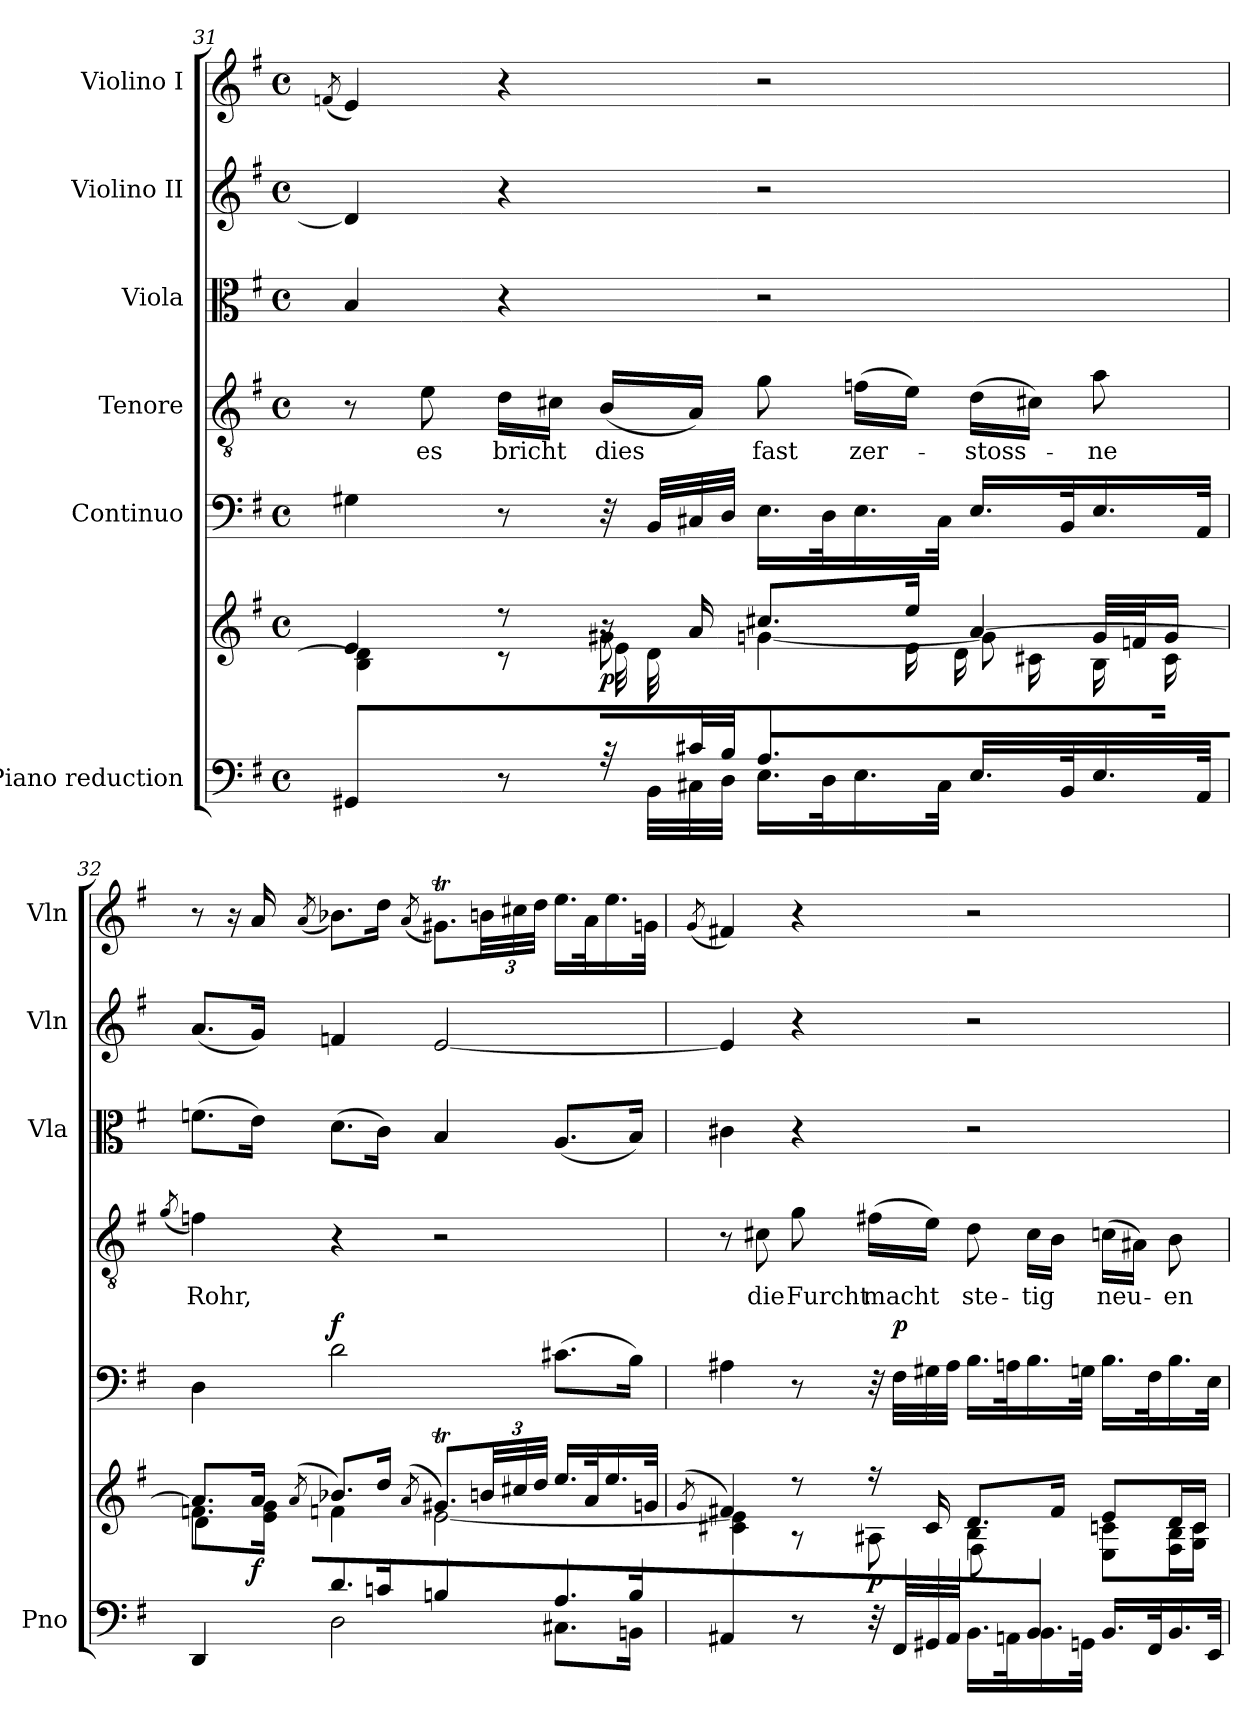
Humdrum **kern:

**kern	**kern	**dynam	**kern	**dynam	**kern	**text	**kern	**kern	**kern
*part6	*part6	*part6	*part5	*part5	*part4	*part4	*part3	*part2	*part1
*staff7	*staff6	*staff6/7	*staff5	*staff5	*staff4	*staff4	*staff3	*staff2	*staff1
*I"Piano reduction	*	*	*I"Continuo	*	*I"Tenore	*	*I"Viola	*I"Violino II	*I"Violino I
*I'Pno	*	*	*	*	*	*	*I'Vla	*I'Vln	*I'Vln
*clefF4	*clefG2	*	*clefF4	*	*clefGv2	*	*clefC3	*clefG2	*clefG2
*k[f#]	*k[f#]	*	*k[f#]	*	*k[f#]	*	*k[f#]	*k[f#]	*k[f#]
*M4/4	*M4/4	*	*M4/4	*	*M4/4	*	*M4/4	*M4/4	*M4/4
*met(c)	*met(c)	*	*met(c)	*	*met(c)	*	*met(c)	*met(c)	*met(c)
=31	=31	=31	=31	=31	=31	=31	=31	=31	=31
.	.	.	.	.	.	.	.	.	(<8qfn/
*^	*^	*	*	*	*	*	*	*	*
*	*	*	*^	*	*	*	*	*	*	*	*
4GG#X/	4ryy	4e/	4B\ 4d\]	4.ryy	.	4G#X\	.	8r	.	4B/	4d/]	4e/)
!	!	!	!	!	!	!	!	!	!LO:LY:b	!	!	!
.	.	.	.	.	.	.	.	8e\	es	.	.	.
!	!	!	!	!	!	!	!	!	!LO:LY:b	!	!	!
8r	8ryy	8r	8r	.	.	8r	.	16d\LL	bricht	4r	4r	4r
.	.	.	.	.	.	.	.	16c#X\JJ	.	.	.	.
!	!	!	!	!	!LO:DY:b	!	!	!	!LO:LY:b	!	!	!
16ryy	32rA	16r	8g#X\	32e\LLL	p	32r	.	(<16B/LL	dies	.	.	.
.	32BB\LLL	.	.	32d\	.	32BB/LLL	.	.	.	.	.	.
32c#X/	32C#i\	16a/	.	4ryy	.	32C#X/	.	16A/JJ)	.	.	.	.
32B/JJJ	32D\JJJ	.	.	.	.	32D/JJJ	.	.	.	.	.	.
!	!	!	!	!	!	!	!	!	!LO:LY:b	!	!	!
8.A/L	16.E\LL	8.cc#X/L	[4gn\	.	.	16.E\LL	.	8g\	fast	2r	2r	2r
.	32D\K	.	.	.	.	32D\K	.	.	.	.	.	.
!	!	!	!	!	!	!	!	!	!LO:LY:b	!	!	!
.	16.E\	.	.	.	.	16.E\	.	(>16fn\LL	zer-	.	.	.
4ryy	.	16ee/Jk	.	16e\Jk	.	.	.	16e\JJ)	.	.	.	.
.	32C#\JJk	.	.	.	.	32C#\JJk	.	.	.	.	.	.
!	!	!	!	!	!	!	!	!	!LO:LY:b	!	!	!
.	16.E/LL	[4a/	8g\]	16d\LL	.	16.E/LL	.	(>16d\LL	-stoss-	.	.	.
.	.	.	.	16c#X\	.	.	.	16c#X\JJ)	.	.	.	.
.	32BB/K	.	.	.	.	32BB/K	.	.	.	.	.	.
!	!	!	!	!	!	!	!	!	!LO:LY:b	!	!	!
.	16.E/	.	32g/LLL	16B\	.	16.E/	.	8a\	-ne	.	.	.
.	.	.	32fn/J	.	.	.	.	.	.	.	.	.
16ryy	.	.	16g/JJ	16c#\JJ	.	.	.	.	.	.	.	.
.	32AA/JJk	.	.	.	.	32AA/JJk	.	.	.	.	.	.
!!LO:PB:g=z
=32	=32	=32	=32	=32	=32	=32	=32	=32	=32	=32	=32	=32
.	.	.	.	.	.	.	.	(<8qg/	.	.	.	.
!	!	!	!	!	!	!	!	!	!LO:LY:b	!	!	!
4ryy	4DD/	8.a/L]	8.fn\L	4d\	.	4D\	.	4fn\)	Rohr,	(>8.fn\L	(<8.a/L	8r
.	.	.	.	.	.	.	.	.	.	.	.	16r
!	!	!	!	!	!LO:DY:b	!	!	!	!	!	!	!
.	.	16a/Jk	16e\ 16g\Jk	.	f	.	.	.	.	16e\Jk)	16g/Jk)	16a/
.	.	(>8qa/	.	.	.	.	.	.	.	.	.	(<8qa/
!	!	!	!	!	!	!	!LO:DY:a	!	!	!	!	!
8.d/L	2D\	8.b-X/L)	4fn\	2.ryy	.	2d\	f	4r	.	(>8.d\L	4fn/	8.b-X\L)
16cn/Jk	.	16dd/Jk	.	.	.	.	.	.	.	16c\Jk)	.	16dd\Jk
.	.	(>8qa/	.	.	.	.	.	.	.	.	.	(<8qa/
4Bn/	.	8.g#Xt/L)	[2e\	.	.	.	.	2r	.	4B/	[2e/	8.g#Xt\L)
*	*	*Xbrackettup	*	*	*	*	*	*	*	*	*	*Xbrackettup
.	.	48bn/LL	.	.	.	.	.	.	.	.	.	48bn\LL
.	.	48cc#X/	.	.	.	.	.	.	.	.	.	48cc#X\
.	.	48dd/JJJ	.	.	.	.	.	.	.	.	.	48dd\JJJ
8.A/L	8.C#X\L	16.ee/LL	.	.	.	(>8.c#X\L	.	.	.	(<8.A/L	.	16.ee\LL
.	.	32a/K	.	.	.	.	.	.	.	.	.	32a\K
.	.	16.ee/	.	.	.	.	.	.	.	.	.	16.ee\
16B/Jk	16BBn\Jk	.	.	.	.	16B\Jk)	.	.	.	16B/Jk)	.	.
.	.	32gn/JJk	.	.	.	.	.	.	.	.	.	32gn\JJk
=33	=33	=33	=33	=33	=33	=33	=33	=33	=33	=33	=33	=33
.	.	(>8qg/	.	.	.	.	.	.	.	.	.	(<8qg/
4AA#X/	4ryy	4f#X/)	4c#X\ 4e\]	2ryy	.	4A#X\	.	8r	.	4c#X\	4e/]	4f#X/)
!	!	!	!	!	!	!	!	!	!LO:LY:b	!	!	!
.	.	.	.	.	.	.	.	8c#X\	die	.	.	.
!	!	!	!	!	!	!	!	!	!LO:LY:b	!	!	!
8r	8ryy	8r	8r	.	.	8r	.	8g\	Furcht	4r	4r	4r
!	!	!	!	!	!LO:DY:b	!	!	!	!LO:LY:b	!	!	!
32r	32ryy	16r	8A#X\	.	p	32r	.	(>16f#X\LL	macht	.	.	.
!	!	!	!	!	!	!	!LO:DY:a	!	!	!	!	!
32FF#/LLL	32ryy	.	.	.	.	32F#\LLL	p	.	.	.	.	.
32GG#X/	16ryy	16c#/	.	.	.	32G#X\	.	16e\JJ)	.	.	.	.
32AA#/JJJ	.	.	.	.	.	32A#\JJJ	.	.	.	.	.	.
!	!	!	!	!	!	!	!	!	!LO:LY:b	!	!	!
8ryy	16.BB\LL	8.d/L	4B\	8F#\L	.	16.B\LL	.	8d\	ste-	2r	2r	2r
.	32AAn\K	.	.	.	.	32An\K	.	.	.	.	.	.
!	!	!	!	!	!	!	!	!	!LO:LY:b	!	!	!
8BB/J	16.BB\	.	.	4.ryy	.	16.B\	.	16c#\LL	-tig	.	.	.
.	.	16f#/Jk	.	.	.	.	.	16B\JJ	.	.	.	.
.	32GGn\JJk	.	.	.	.	32Gn\JJk	.	.	.	.	.	.
!	!	!	!	!	!	!	!	!	!LO:LY:b	!	!	!
4ryy	16.BB/LL	8e/L	8E\ 8cn\L	.	.	16.B\LL	.	(>16cn\LL	neu-	.	.	.
.	.	.	.	.	.	.	.	16A#X\JJ)	.	.	.	.
.	32FF#/K	.	.	.	.	32F#\K	.	.	.	.	.	.
!	!	!	!	!	!	!	!	!	!LO:LY:b	!	!	!
.	16.BB/	16d/L	16F#\ 16B\L	.	.	16.B\	.	8B\	-en	.	.	.
.	.	16c/JJ	16G\ 16c\JJ	.	.	.	.	.	.	.	.	.
.	32EE/JJk	.	.	.	.	32E\JJk	.	.	.	.	.	.
*v	*v	*	*	*	*	*	*	*	*	*	*	*
*	*v	*v	*v	*	*	*	*	*	*	*	*
=	=	=	=	=	=	=	=	=	=
*-	*-	*-	*-	*-	*-	*-	*-	*-	*-
